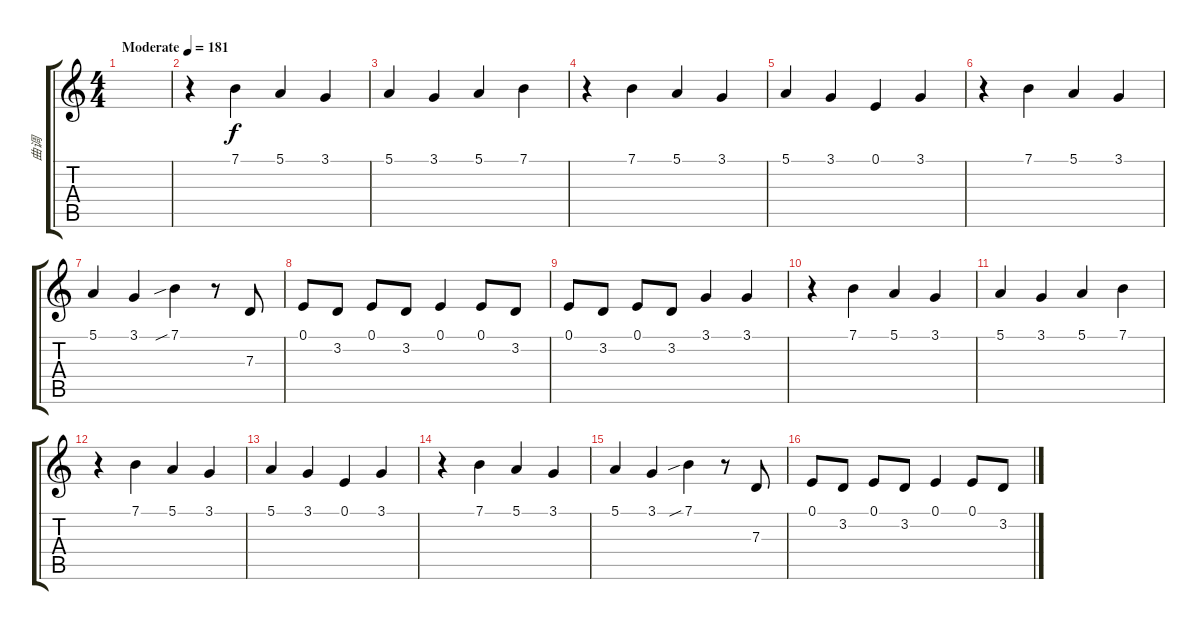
\track ("曲调" "曲调") {instrument choiraahs}
\staff {score tabs}
\tuning (E4 B3 G3 D3 A2 E2) {hide}
\ts (4 4)
\tempo (181 "Moderate")
\clef g2
\ks c
|
r.4 7.1.4 5.1.4 3.1.4 |
5.1.4 3.1.4 5.1.4 7.1.4 |
r.4 7.1.4 5.1.4 3.1.4 |
5.1.4 3.1.4 0.1.4 3.1.4 |
r.4 7.1.4 5.1.4 3.1.4 |
5.1.4 3.1.4 7.1{sib}.4 r.8 7.3.8 |
0.1.8 3.2.8 0.1.8 3.2.8 0.1.4 0.1.8 3.2.8 |
0.1.8 3.2.8 0.1.8 3.2.8 3.1.4 3.1.4 |
r.4 7.1.4 5.1.4 3.1.4 |
5.1.4 3.1.4 5.1.4 7.1.4 |
r.4 7.1.4 5.1.4 3.1.4 |
5.1.4 3.1.4 0.1.4 3.1.4 |
r.4 7.1.4 5.1.4 3.1.4 |
5.1.4 3.1.4 7.1{sib}.4 r.8 7.3.8 |
0.1.8 3.2.8 0.1.8 3.2.8 0.1.4 0.1.8 3.2.8
